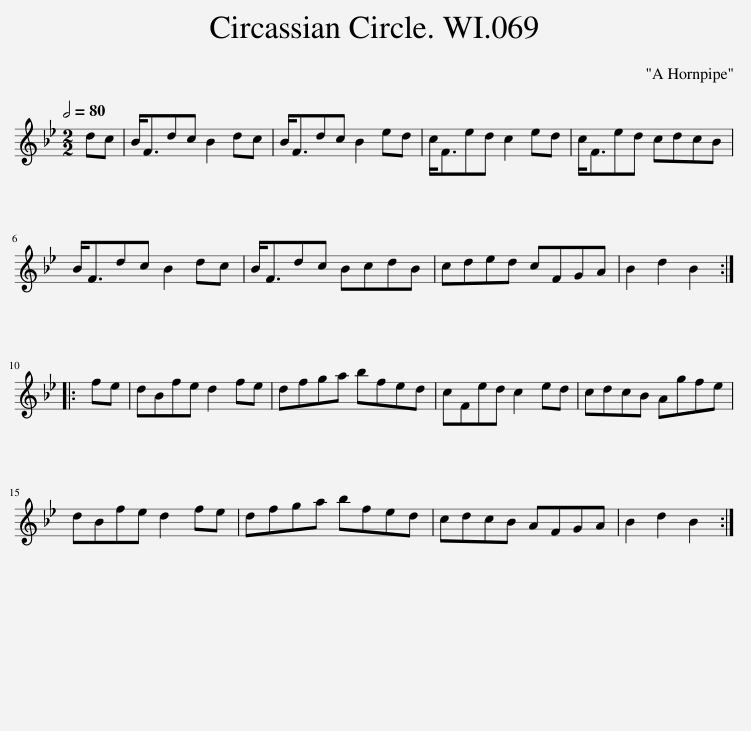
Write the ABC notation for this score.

X:1
L:1/8
Q:1/2=80
M:2/2
I:linebreak $
K:Bb
V:1 treble
V:1
 dc | B<Fdc B2 dc | B<Fdc B2 ed | c<Fed c2 ed | c<Fed cdcB |$ %5
 B<Fdc B2 dc | B<Fdc BcdB | cded cFGA | B2 d2 B2 ::$ fe | %10
 dBfe d2 fe | dfga bfed | cFed c2 ed | cdcB Agfe |$ dBfe d2 fe | %15
 dfga bfed | cdcB AFGA | B2 d2 B2 :| %18
